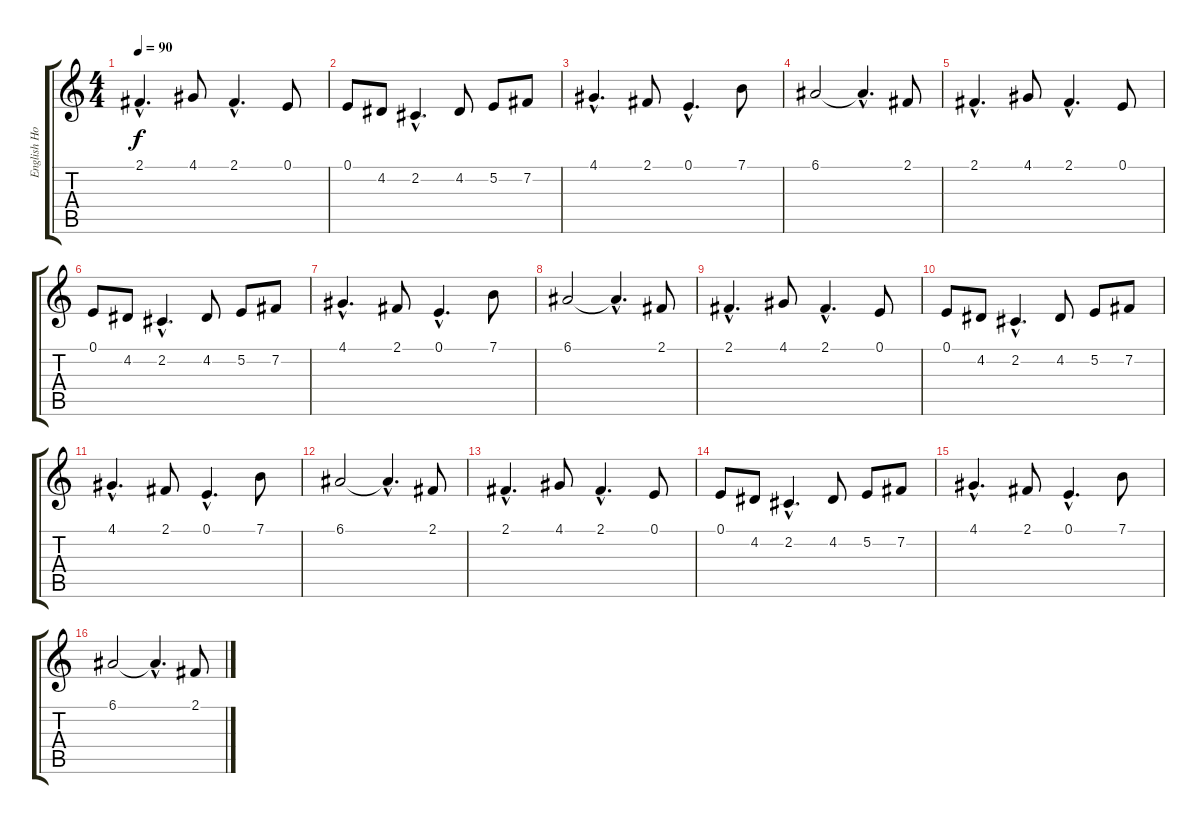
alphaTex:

\track ("English Horn" "English Ho") {instrument englishhorn}
\staff {score tabs}
\tuning (E4 B3 G3 D3 A2 E2) {hide}
\ts (4 4)
\tempo 90
\clef g2
\ks c
2.1{hac}.4{d dy f} 4.1.8 2.1{hac}.4{d} 0.1.8 |
0.1.8 4.2.8 2.2{hac}.4{d} 4.2.8 5.2.8 7.2.8 |
4.1{hac}.4{d} 2.1.8 0.1{hac}.4{d} 7.1.8 |
6.1.2 6.1{hac t}.4{d} 2.1.8 |
2.1{hac}.4{d} 4.1.8 2.1{hac}.4{d} 0.1.8 |
0.1.8 4.2.8 2.2{hac}.4{d} 4.2.8 5.2.8 7.2.8 |
4.1{hac}.4{d} 2.1.8 0.1{hac}.4{d} 7.1.8 |
6.1.2 6.1{hac t}.4{d} 2.1.8 |
2.1{hac}.4{d} 4.1.8 2.1{hac}.4{d} 0.1.8 |
0.1.8 4.2.8 2.2{hac}.4{d} 4.2.8 5.2.8 7.2.8 |
4.1{hac}.4{d} 2.1.8 0.1{hac}.4{d} 7.1.8 |
6.1.2 6.1{hac t}.4{d} 2.1.8 |
2.1{hac}.4{d} 4.1.8 2.1{hac}.4{d} 0.1.8 |
0.1.8 4.2.8 2.2{hac}.4{d} 4.2.8 5.2.8 7.2.8 |
4.1{hac}.4{d} 2.1.8 0.1{hac}.4{d} 7.1.8 |
6.1.2 6.1{hac t}.4{d} 2.1.8
